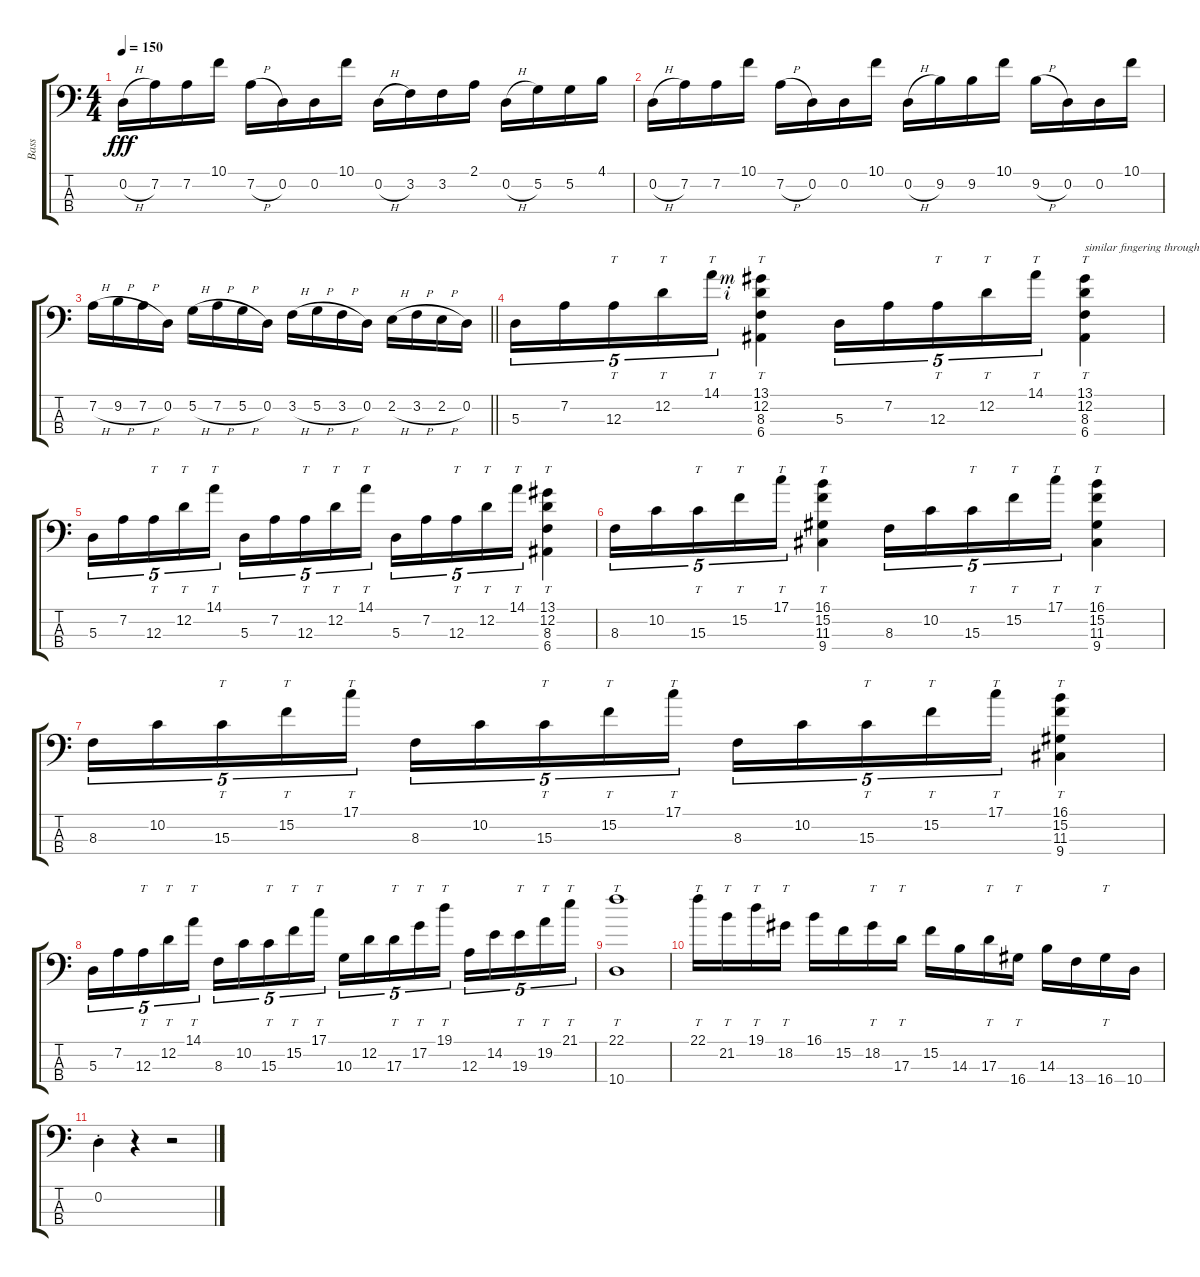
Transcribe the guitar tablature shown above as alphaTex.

\track ("Bass" "Bass") {instrument electricbassfinger}
\staff {score tabs}
\tuning (G2 D2 A1 E1) {hide}
\ts (4 4)
\tempo 150
\clef f4
\ks c
0.2{h}.16{dy fff} 7.2.16 7.2.16 10.1.16 7.2{h}.16 0.2.16 0.2.16 10.1.16 0.2{h}.16 3.2.16 3.2.16 2.1.16 0.2{h}.16 5.2.16 5.2.16 4.1.16 |
0.2{h}.16 7.2.16 7.2.16 10.1.16 7.2{h}.16 0.2.16 0.2.16 10.1.16 0.2{h}.16 9.2.16 9.2.16 10.1.16 9.2{h}.16 0.2.16 0.2.16 10.1.16 |
\barLineRight lightlight
7.2{h}.16 9.2{h}.16 7.2{h}.16 0.2.16 5.2{h}.16 7.2{h}.16 5.2{h}.16 0.2.16 3.2{h}.16 5.2{h}.16 3.2{h}.16 0.2.16 2.2{h}.16 3.2{h}.16 2.2{h}.16 0.2.16 |
5.3.16{tu (5 4) instrument electricbassfinger} 7.2.16{tu (5 4)} 12.3.16{tt tu (5 4)} 12.2.16{tt tu (5 4)} 14.1.16{tt tu (5 4)} (13.1{rf 3} 12.2{rf 2} 8.3 6.4).4{tt} 5.3.16{tu (5 4)} 7.2.16{tu (5 4)} 12.3.16{tt tu (5 4)} 12.2.16{tt tu (5 4)} 14.1.16{tt tu (5 4)} (13.1 12.2 8.3 6.4).4{tt txt "similar fingering throughout"} |
5.3.16{tu (5 4)} 7.2.16{tu (5 4)} 12.3.16{tt tu (5 4)} 12.2.16{tt tu (5 4)} 14.1.16{tt tu (5 4)} 5.3.16{tu (5 4)} 7.2.16{tu (5 4)} 12.3.16{tt tu (5 4)} 12.2.16{tt tu (5 4)} 14.1.16{tt tu (5 4)} 5.3.16{tu (5 4)} 7.2.16{tu (5 4)} 12.3.16{tt tu (5 4)} 12.2.16{tt tu (5 4)} 14.1.16{tt tu (5 4)} (13.1 12.2 8.3 6.4).4{tt} |
8.3.16{tu (5 4)} 10.2.16{tu (5 4)} 15.3.16{tt tu (5 4)} 15.2.16{tt tu (5 4)} 17.1.16{tt tu (5 4)} (16.1 15.2 11.3 9.4).4{tt} 8.3.16{tu (5 4)} 10.2.16{tu (5 4)} 15.3.16{tt tu (5 4)} 15.2.16{tt tu (5 4)} 17.1.16{tt tu (5 4)} (16.1 15.2 11.3 9.4).4{tt} |
8.3.16{tu (5 4)} 10.2.16{tu (5 4)} 15.3.16{tt tu (5 4)} 15.2.16{tt tu (5 4)} 17.1.16{tt tu (5 4)} 8.3.16{tu (5 4)} 10.2.16{tu (5 4)} 15.3.16{tt tu (5 4)} 15.2.16{tt tu (5 4)} 17.1.16{tt tu (5 4)} 8.3.16{tu (5 4)} 10.2.16{tu (5 4)} 15.3.16{tt tu (5 4)} 15.2.16{tt tu (5 4)} 17.1.16{tt tu (5 4)} (16.1 15.2 11.3 9.4).4{tt} |
5.3.16{tu (5 4)} 7.2.16{tu (5 4)} 12.3.16{tt tu (5 4)} 12.2.16{tt tu (5 4)} 14.1.16{tt tu (5 4)} 8.3.16{tu (5 4)} 10.2.16{tu (5 4)} 15.3.16{tt tu (5 4)} 15.2.16{tt tu (5 4)} 17.1.16{tt tu (5 4)} 10.3.16{tu (5 4)} 12.2.16{tu (5 4)} 17.3.16{tt tu (5 4)} 17.2.16{tt tu (5 4)} 19.1.16{tt tu (5 4)} 12.3.16{tu (5 4)} 14.2.16{tu (5 4)} 19.3.16{tt tu (5 4)} 19.2.16{tt tu (5 4)} 21.1.16{tt tu (5 4)} |
(22.1 10.4).1{tt} |
22.1.16{tt} 21.2.16{tt} 19.1.16{tt} 18.2.16{tt} 16.1.16 15.2.16 18.2.16{tt} 17.3.16{tt} 15.2.16 14.3.16 17.3.16{tt} 16.4.16{tt} 14.3.16 13.4.16 16.4.16{tt} 10.4.16 |
0.2{st}.4{instrument slapbass1} r.4 r.2
